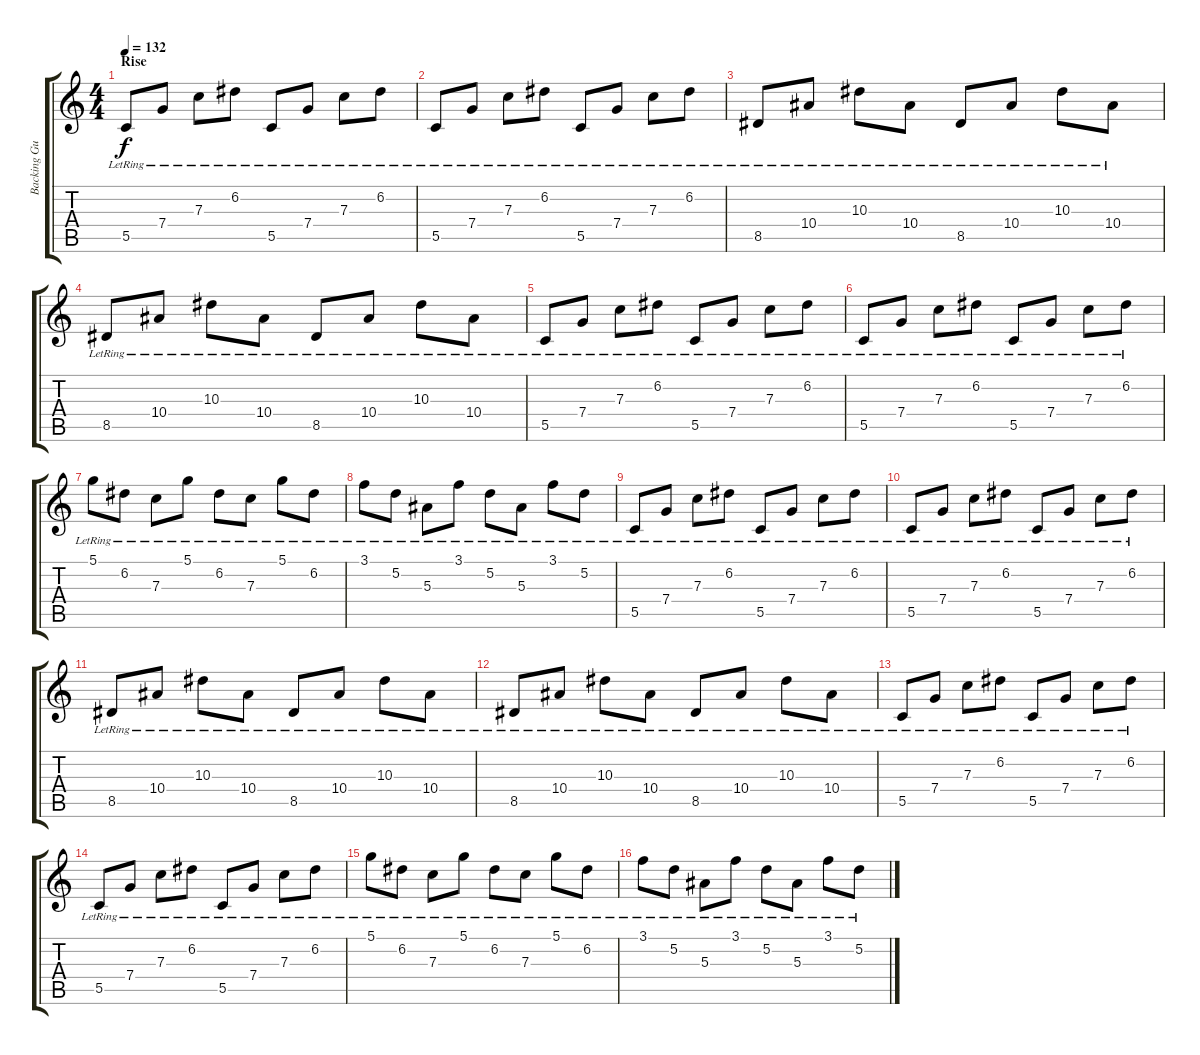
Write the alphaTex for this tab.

\track ("Backing Guitar / Solo" "Backing Gu") {instrument acousticguitarsteel}
\staff {score tabs}
\tuning (D4 A3 F3 C3 G2 C2) {hide}
\ts (4 4)
\section ("" "Rise")
\tempo 132
\clef g2
\ks c
5.5{lr}.8{dy f} 7.4{lr}.8 7.3{lr}.8 6.2{lr}.8 5.5{lr}.8 7.4{lr}.8 7.3{lr}.8 6.2{lr}.8 |
5.5{lr}.8 7.4{lr}.8 7.3{lr}.8 6.2{lr}.8 5.5{lr}.8 7.4{lr}.8 7.3{lr}.8 6.2{lr}.8 |
8.5{lr}.8 10.4{lr}.8 10.3{lr}.8 10.4{lr}.8 8.5{lr}.8 10.4{lr}.8 10.3{lr}.8 10.4{lr}.8 |
8.5{lr}.8 10.4{lr}.8 10.3{lr}.8 10.4{lr}.8 8.5{lr}.8 10.4{lr}.8 10.3{lr}.8 10.4{lr}.8 |
5.5{lr}.8 7.4{lr}.8 7.3{lr}.8 6.2{lr}.8 5.5{lr}.8 7.4{lr}.8 7.3{lr}.8 6.2{lr}.8 |
5.5{lr}.8 7.4{lr}.8 7.3{lr}.8 6.2{lr}.8 5.5{lr}.8 7.4{lr}.8 7.3{lr}.8 6.2{lr}.8 |
5.1{lr}.8 6.2{lr}.8 7.3{lr}.8 5.1{lr}.8 6.2{lr}.8 7.3{lr}.8 5.1{lr}.8 6.2{lr}.8 |
3.1{lr}.8 5.2{lr}.8 5.3{lr}.8 3.1{lr}.8 5.2{lr}.8 5.3{lr}.8 3.1{lr}.8 5.2{lr}.8 |
5.5{lr}.8 7.4{lr}.8 7.3{lr}.8 6.2{lr}.8 5.5{lr}.8 7.4{lr}.8 7.3{lr}.8 6.2{lr}.8 |
5.5{lr}.8 7.4{lr}.8 7.3{lr}.8 6.2{lr}.8 5.5{lr}.8 7.4{lr}.8 7.3{lr}.8 6.2{lr}.8 |
8.5{lr}.8 10.4{lr}.8 10.3{lr}.8 10.4{lr}.8 8.5{lr}.8 10.4{lr}.8 10.3{lr}.8 10.4{lr}.8 |
8.5{lr}.8 10.4{lr}.8 10.3{lr}.8 10.4{lr}.8 8.5{lr}.8 10.4{lr}.8 10.3{lr}.8 10.4{lr}.8 |
5.5{lr}.8 7.4{lr}.8 7.3{lr}.8 6.2{lr}.8 5.5{lr}.8 7.4{lr}.8 7.3{lr}.8 6.2{lr}.8 |
5.5{lr}.8 7.4{lr}.8 7.3{lr}.8 6.2{lr}.8 5.5{lr}.8 7.4{lr}.8 7.3{lr}.8 6.2{lr}.8 |
5.1{lr}.8 6.2{lr}.8 7.3{lr}.8 5.1{lr}.8 6.2{lr}.8 7.3{lr}.8 5.1{lr}.8 6.2{lr}.8 |
3.1{lr}.8 5.2{lr}.8 5.3{lr}.8 3.1{lr}.8 5.2{lr}.8 5.3{lr}.8 3.1{lr}.8 5.2{lr}.8
